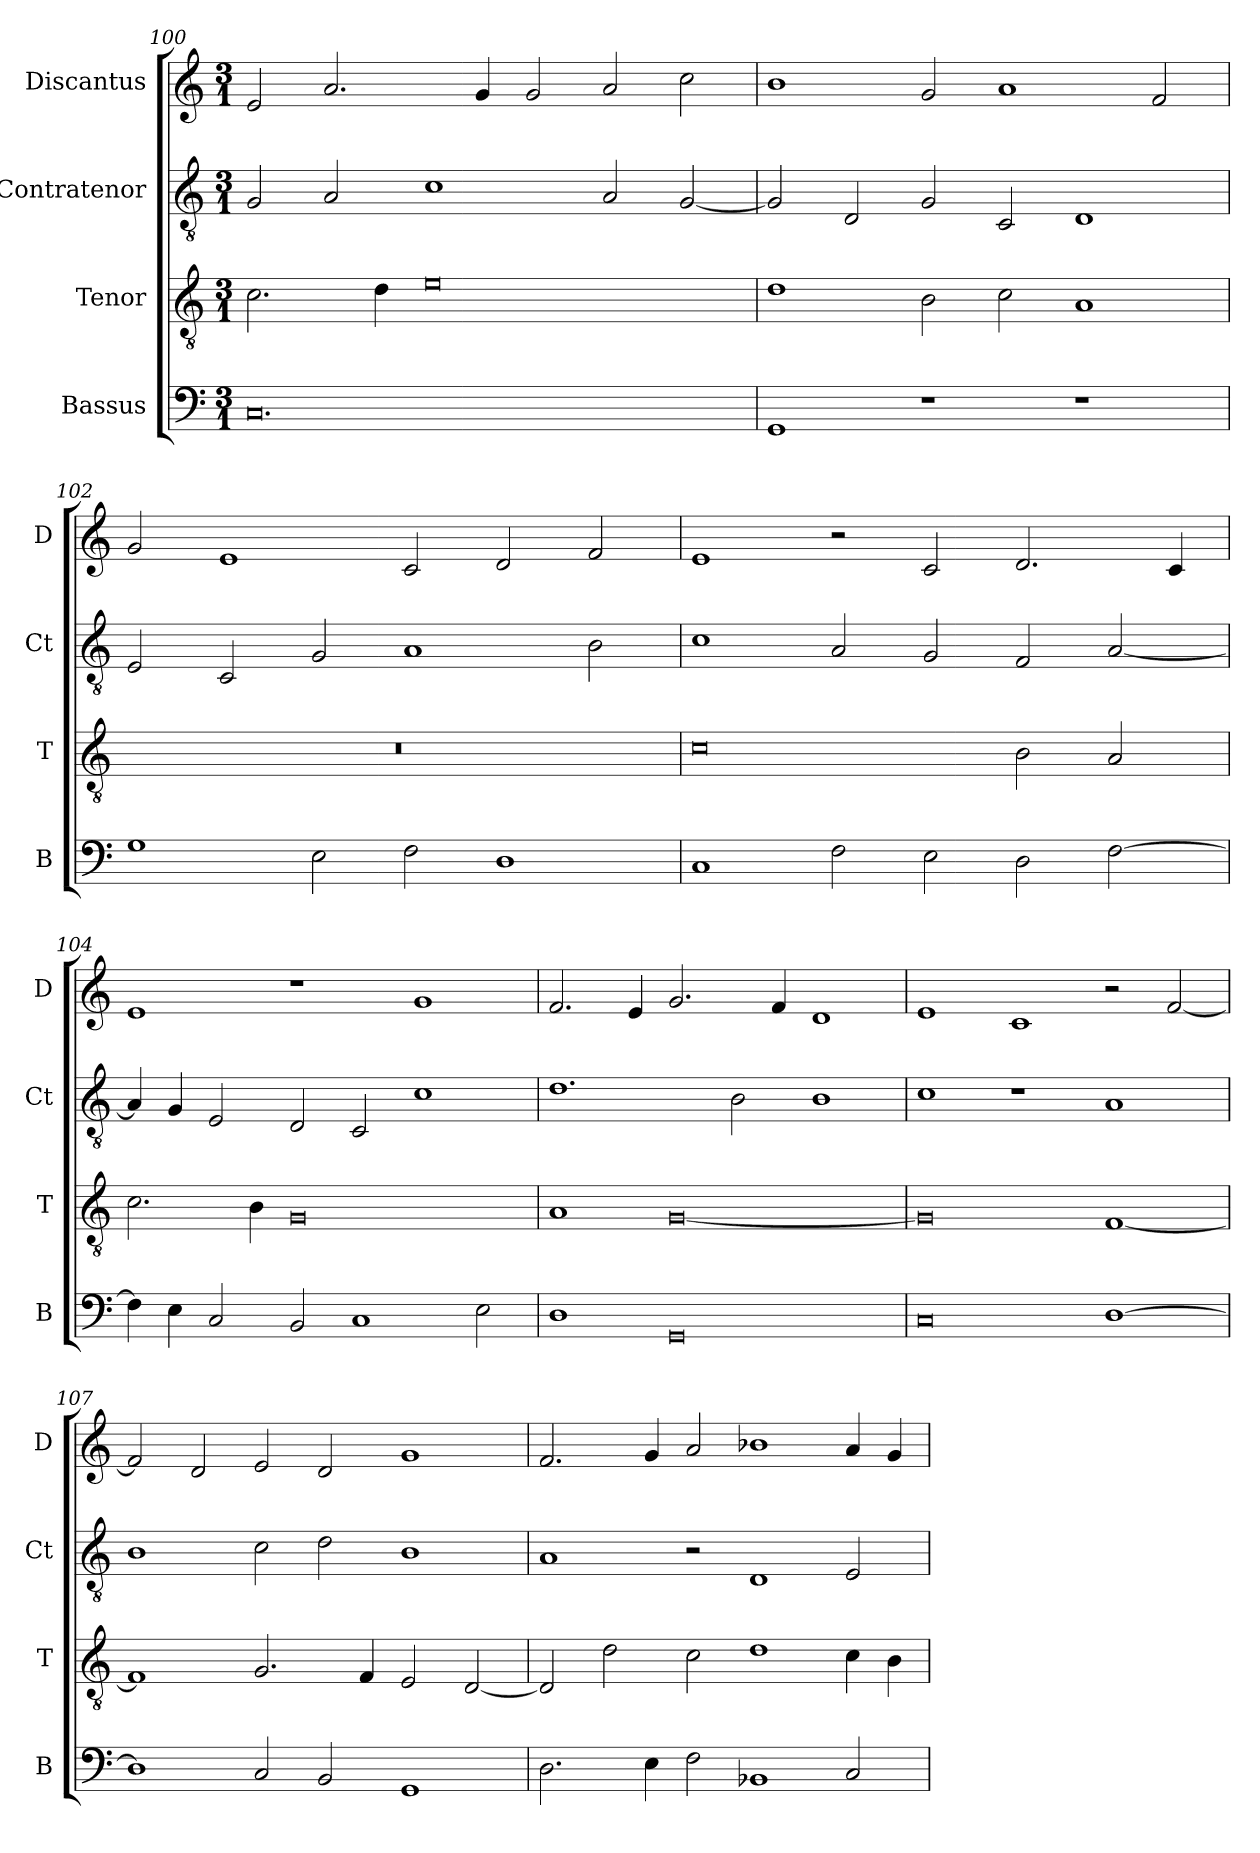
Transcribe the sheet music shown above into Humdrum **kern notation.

**kern	**kern	**kern	**kern
*part4	*part3	*part2	*part1
*staff4	*staff3	*staff2	*staff1
*I"Bassus	*I"Tenor	*I"Contratenor	*I"Discantus
*I'B	*I'T	*I'Ct	*I'D
*clefF4	*clefGv2	*clefGv2	*clefG2
*k[]	*k[]	*k[]	*k[]
*M3/1	*M3/1	*M3/1	*M3/1
=100	=100	=100	=100
0.C	2.c\	2G/	2e/
.	.	2A/	2.a/
.	4d\	.	.
.	0e	1c	.
.	.	.	4g/
.	.	.	2g/
.	.	2A/	2a/
.	.	[2G/	2cc\
=101	=101	=101	=101
1GG	1d	2G/]	1b
.	.	2D/	.
1r	2B\	2G/	2g/
.	2c\	2C/	1a
1r	1A	1D	.
.	.	.	2f/
=102	=102	=102	=102
1G	0.r	2E/	2g/
.	.	2C/	1e
2E\	.	2G/	.
2F\	.	1A	2c/
1D	.	.	2d/
.	.	2B\	2f/
=103	=103	=103	=103
1C	0c	1c	1e
2F\	.	2A/	2r
2E\	.	2G/	2c/
2D\	2B\	2F/	2.d/
[2F\	2A/	[2A/	.
.	.	.	4c/
=104	=104	=104	=104
4F\]	2.c\	4A/]	1e
4E\	.	4G/	.
2C/	.	2E/	.
.	4B\	.	.
2BB/	0G	2D/	1r
1C	.	2C/	.
.	.	1c	1g
2E\	.	.	.
=105	=105	=105	=105
1D	1A	1.d	2.f/
.	.	.	4e/
0GG	[0G	.	2.g/
.	.	2B\	.
.	.	.	4f/
.	.	1B	1d
=106	=106	=106	=106
0C	0G]	1c	1e
.	.	1r	1c
[1D	[1F	1A	2r
.	.	.	[2f/
=107	=107	=107	=107
1D]	1F]	1B	2f/]
.	.	.	2d/
2C/	2.G/	2c\	2e/
2BB/	.	2d\	2d/
.	4F/	.	.
1GG	2E/	1B	1g
.	[2D/	.	.
=108	=108	=108	=108
2.D\	2D/]	1A	2.f/
.	2d\	.	.
4E\	.	.	4g/
2F\	2c\	2r	2a/
1BB-X	1d	1D	1b-X
2C/	4c\	2E/	4a/
.	4B\	.	4g/
=	=	=	=
*-	*-	*-	*-
